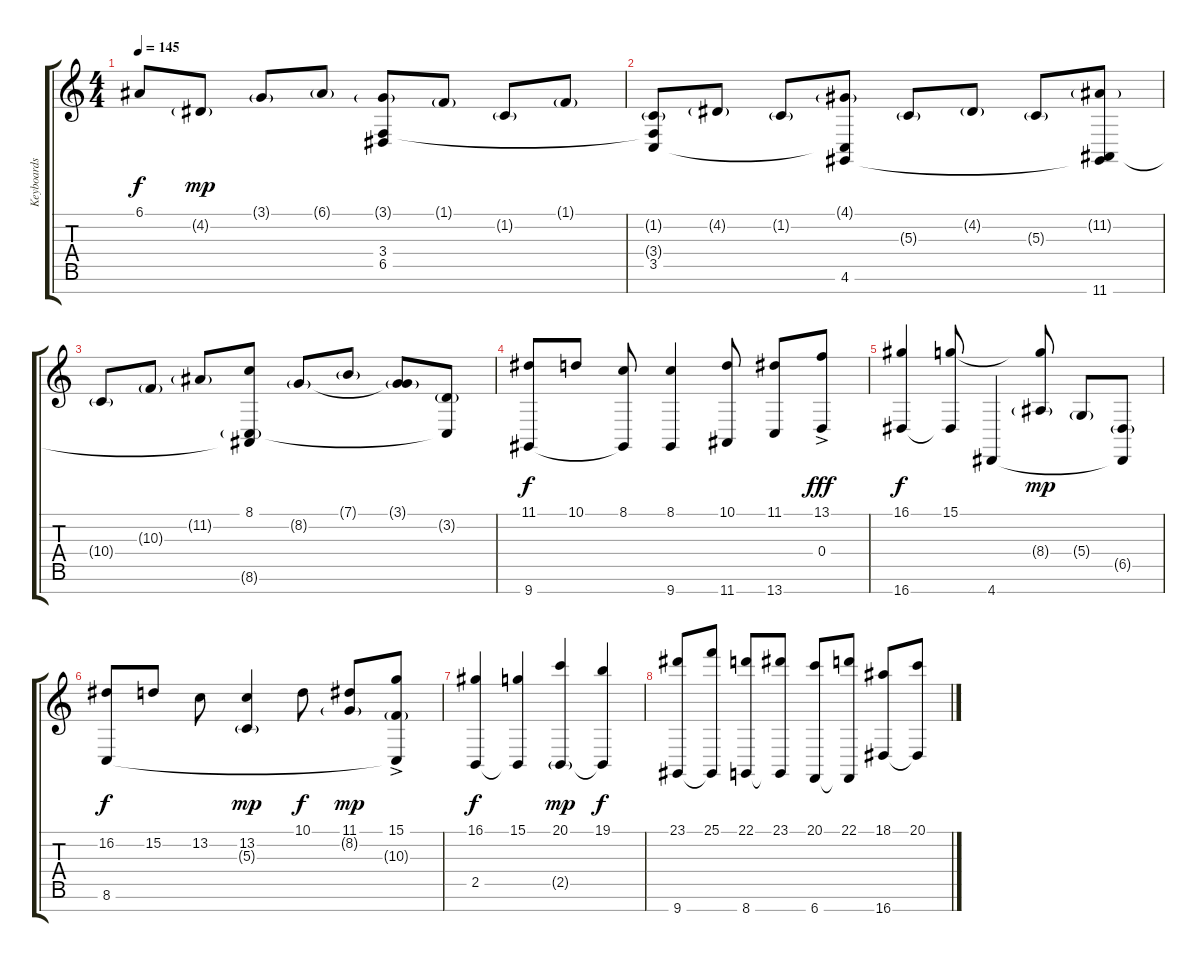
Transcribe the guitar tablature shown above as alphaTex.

\track ("Keyboards" "Keyboards") {instrument acousticgrandpiano}
\staff {score tabs}
\tuning (E4 B3 G3 D3 A2 E2 B1) {hide}
\ts (4 4)
\tempo 145
\clef g2
\ks c
6.1{t}.8{dy f} 4.2{g}.8{dy mp} 3.1{g}.8 6.1{g}.8 (3.1{g} 3.4 6.5{t}).8 1.1{g}.8 1.2{g}.8 1.1{g}.8 |
(1.2{g} 3.4{t} 3.5).8 4.2{g}.8 1.2{g}.8 (4.1{g} 3.5{t} 4.6).8 5.3{g}.8 4.2{g}.8 5.3{g}.8 (11.2{g} 4.6{t} 11.7).8 |
10.4{g}.8 10.3{g}.8 11.2{g}.8 (8.1 8.6{g} 11.7{t}).8 8.2{g}.8 7.1{g}.8 (3.1{g} 8.2{t}).8 (3.2{g} 8.6{t}).8 |
(11.1 9.7).8{dy f} 10.1.8 (8.1 9.7{t}).8 (8.1 9.7).4 (10.1 11.7).8 (11.1 13.7).8 (13.1{ac} 0.4).8{dy fff} |
(16.1 16.7).4{dy f} (15.1 16.7{t}).8 4.7.4 (15.1{t} 8.4{g}).8{dy mp} 5.4{g}.8 (6.5{g} 4.7{t}).8 |
(16.2 8.6).8{dy f} 15.2.8 13.2.8 (13.2 5.3{g}).4{dy mp} 10.1.8{dy f} (11.1 8.2{g}).8{dy mp} (15.1{ac} 10.3{g} 8.6{t}).8 |
(16.1 2.5).4{dy f} (15.1 2.5{t}).4 (20.1 2.5{g}).4{dy mp} (19.1 2.5{t}).4{dy f} |
(23.1 9.7).8 (25.1 9.7{t}).8 (22.1 8.7).8 (23.1 8.7{t}).8 (20.1 6.7).8 (22.1 6.7{t}).8 (18.1 16.7).8 (20.1 16.7{t}).8
